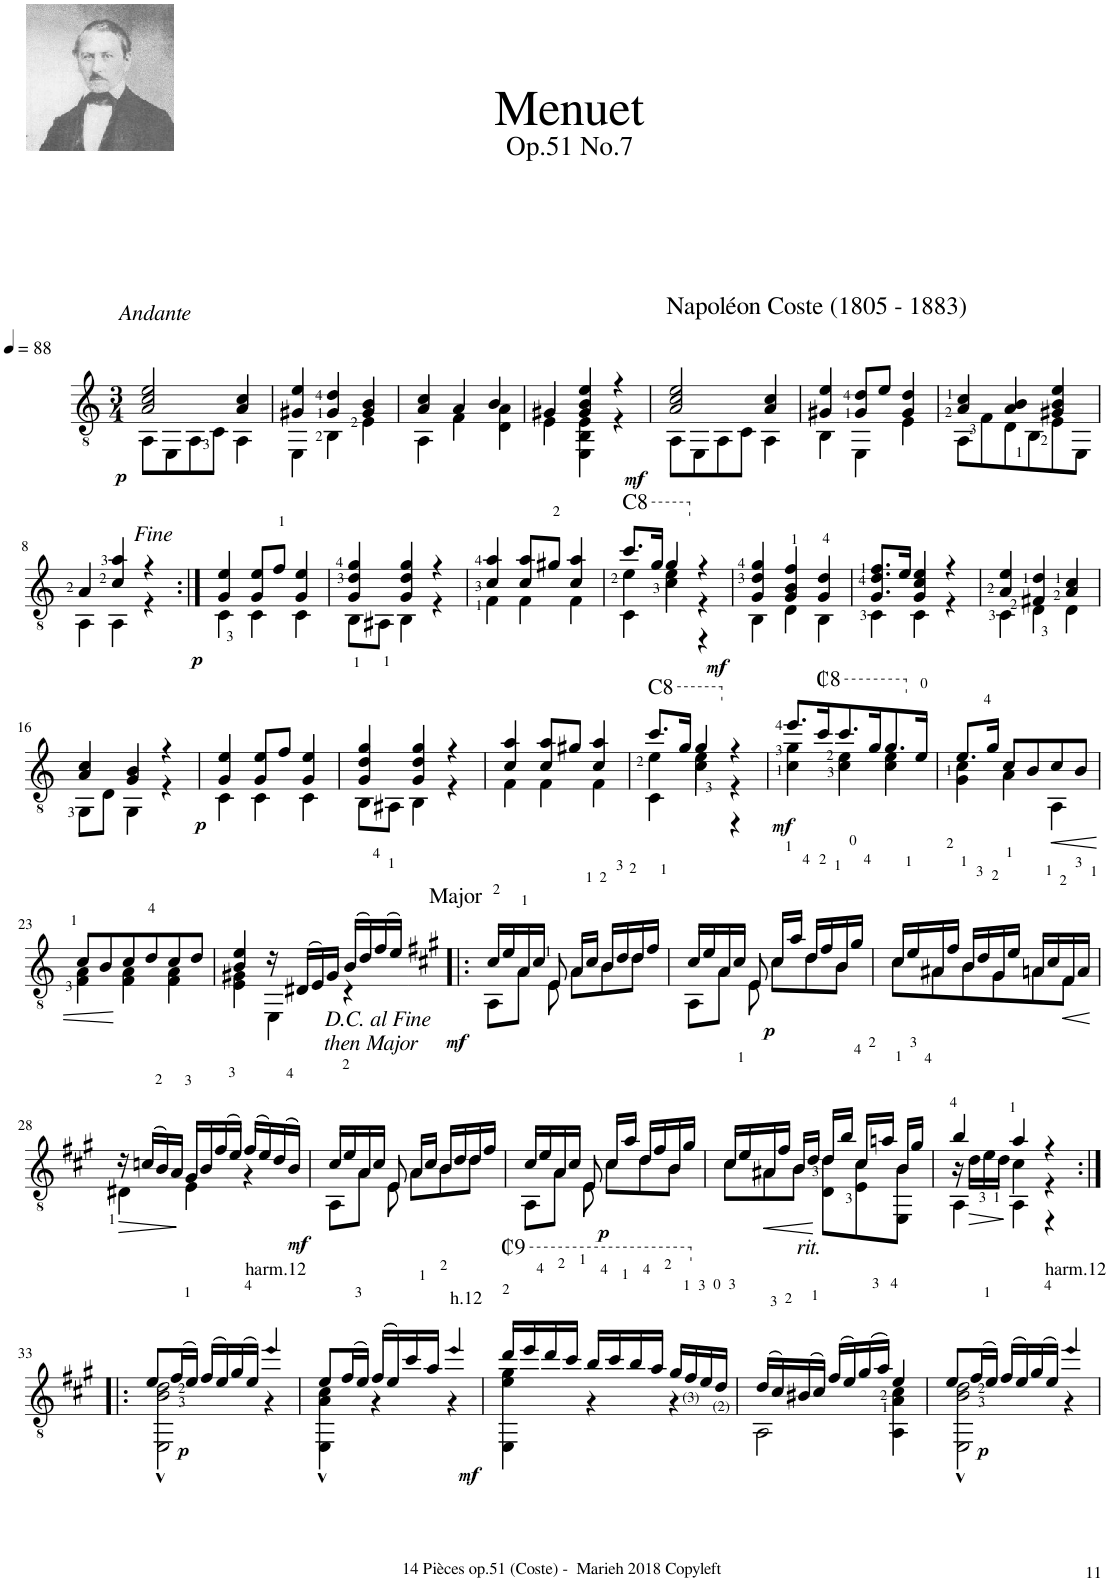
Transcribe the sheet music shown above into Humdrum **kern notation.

**kern	**dynam
*part1	*part1
*staff1	*staff1
*I"Guitare classique	*
!!LO:PB:g=z
*clefGv2	*
*k[]	*
*M3/4	*
*MM88	*
=1	=1
*^	*
!LO:TX:a:i:t=Andante	!	!
2A/ 2c/ 2e/	8AA\L	.
.	8EE\	.
.	8AA\	.
.	8C\J	.
4A/ 4c/	4AA\	.
=2	=2	=2
4G#X/ 4e/	4EE\	.
4G#/ 4d/	4BB\	.
4G#/ 4B/	4E\	.
=3	=3	=3
4A/ 4c/	4AA\	.
4A/	4F\	.
4B/	4D\ 4A\	.
=4	=4	=4
4G#X/	4E\	.
4G#/ 4B/ 4e/	4EE\ 4BB\ 4E\	.
4r	4r	.
=5	=5	=5
2A/ 2c/ 2e/	8AA\L	.
.	8EE\	.
.	8AA\	.
.	8C\J	.
4A/ 4c/	4AA\	.
=6	=6	=6
4G#X/ 4e/	4BB\	.
8G#/ 8d/L	4EE\	.
8e/J	.	.
4G#/ 4d/	4E\	.
=7	=7	=7
4A/ 4c/	8AA\L	.
.	8F\	.
4A/ 4B/	8D\	.
.	8BB\	.
4G#X/ 4B/ 4e/	8E\	.
.	8EE\J	.
!!LO:LB:g=z	!!
=8	=8	=8
4A/	4AA\	.
4c/ 4a/	4AA\	.
4r	4r	.
=9:|!	=9:|!	=9:|!
4G/ 4e/	4C\	.
8G/ 8e/L	4C\	.
8f/J	.	.
4G/ 4e/	4C\	.
=10	=10	=10
4G/ 4d/ 4g/	8BB<\L	.
.	8AA#X<\J	.
4G/ 4d/ 4g/	4BB\	.
4r	4r	.
=11	=11	=11
4c/ 4a/	4F\	.
8c/ 8a/L	4F\	.
8g#X/J	.	.
4c/ 4a/	4F\	.
=12	=12	=12
*	*^	*
!LO:TX:a:t=C8	!	!	!
8.cc/L	4e\	4C\	.
16g/Jk	.	.	.
4g/	4e\	4c\	.
4r	4r	4r	.
=13	=13	=13	=13
*	*v	*v	*
4G/ 4d/ 4g/	4BB\	.
4G/ 4B/ 4f/	4D\	.
4G/ 4d/	4BB\	.
=14	=14	=14
8.G/ 8.d/ 8.f/L	4C\	.
16e/Jk	.	.
4G/ 4c/ 4e/	4C\	.
4r	4r	.
=15	=15	=15
4A/ 4e/	4C\	.
4F#X/ 4d/	4D\	.
4A/ 4c/	4D\	.
!!LO:LB:g=z	!!
=16	=16	=16
4A/ 4c/	8GG\L	.
.	8D\J	.
4G/ 4B/	4GG\	.
4r	4r	.
=17	=17	=17
4G/ 4e/	4C\	.
8G/ 8e/L	4C\	.
8f/J	.	.
4G/ 4e/	4C\	.
=18	=18	=18
4G/ 4d/ 4g/	8BB\L	.
.	8AA#X\J	.
4G/ 4d/ 4g/	4BB\	.
4r	4r	.
=19	=19	=19
4c/ 4a/	4F\	.
8c/ 8a/L	4F\	.
8g#X/J	.	.
4c/ 4a/	4F\	.
=20	=20	=20
*	*^	*
!LO:TX:a:t=C8	!	!	!
8.cc/L	4e\	4C\	.
16g/Jk	.	.	.
4g/	4e\	4c<\	.
4r	4r	4r	.
=21	=21	=21	=21
*	*v	*v	*
8.ee/L	4c\ 4g\	.
!LO:TX:a:t=₵8	!	!
16cc/K	.	.
8.cc/	4c\ 4e\	.
16g/K	.	.
8.g/	4c\ 4e\	.
16e/Jk	.	.
=22	=22	=22
8.e/L	4G\ 4c\	.
16g/Jk	.	.
8c/L	4A\	.
8B/	.	.
!	!	!LO:HP:b
8c/	4AA\	<
8B/J	.	.
!!LO:LB:g=z	!!
=23	=23	=23
8c/L	4F\ 4A\	.
8B/	.	.
8c/	4F\ 4A\	.
8d/	.	.
8c/	4F\ 4A\	.
8d/J	.	.
=24	=24	=24
4B/ 4e/	4E\ 4G#X\	.
16r	4EE\	.
(16D#X/LL	.	.
16E/)	.	.
16G#/JJ	.	.
!LO:TX:b:t=then Major	!	!
(16B/LL	4r	.
16d/)	.	.
(16f/	.	.
16e/JJ)	.	.
=25!|:	=25!|:	=25!|:
*k[f#c#g#]	*	*
!LO:TX:a:t=Major	!	!
16c#/LL	8AA\L	.
16e/	.	.
16A/	8A\J	.
16c#/JJ	.	.
8E/	8E\	.
16A/LL	8A\L	.
16c#/JJ	.	.
16B/LL	8B\	.
16d/	.	.
16d/	8d\J	.
16f#/JJ	.	.
=26	=26	=26
16c#/LL	8AA\L	.
16e/	.	.
16A/	8A\J	.
16c#/JJ	.	.
8E/	8E\	.
16c#/LL	8c#\L	.
16a/JJ	.	.
16d/LL	8d\	.
16f#/	.	.
16B/	8B\J	.
16g#/JJ	.	.
=27	=27	=27
16c#/LL	8c#\L	.
16e/	.	.
16A#X/	8A#\	.
16f#/JJ	.	.
16B/LL	8B\	.
16d/	.	.
16G#/	8G#\	.
16e/JJ	.	.
16An/LL	8A\	.
16c#/	.	.
!	!	!LO:HP:b
16F#/	8F#\J	<
16A/JJ	.	.
*v	*v	*
.	[
!!LO:LB:g=z
=28	=28
!	!LO:HP:b
*^	*
16r	4D#X\	>
(16cn/LL	.	.
16B/)	.	.
16A/JJ	.	.
16G#/LL	4E\	[
16B/	.	.
(16f#/	.	.
16e/JJ)	.	.
(16f#/LL	4r	.
16e/)	.	.
(16d/	.	.
16B/JJ)	.	.
=29	=29	=29
16c#/LL	8AA\L	.
16e/	.	.
16A/	8A\J	.
16c#/JJ	.	.
8E/	8E\	.
16A/LL	8A\L	.
16c#/JJ	.	.
16B/LL	8B\	.
16d/	.	.
16d/	8d\J	.
16f#/JJ	.	.
=30	=30	=30
16c#/LL	8AA\L	.
16e/	.	.
16A/	8A\J	.
16c#/JJ	.	.
8E/	8E\	.
16c#/LL	8c#\L	.
16a/JJ	.	.
16d/LL	8d\	.
16f#/	.	.
16B/	8B\J	.
16g#/JJ	.	.
=31	=31	=31
16c#/LL	8c#\L	.
16e/	.	.
!	!	!LO:HP:b
16A#X/	8A#\	<
16f#/JJ	.	.
16B/LL	8B\J	.
16d/JJ	.	.
!LO:TX:b:i:t=rit.	!	!
16d/LL	8D\ 8d\L	]
16b/JJ	.	.
16c#/LL	8E\ 8c#\	.
16an/JJ	.	.
16B/LL	8EE\ 8B\J	.
16g#/JJ	.	.
=32	=32	=32
*	*^	*
4b/	16r	4AA\	.
.	16d\LL	.	.
.	16e\	.	.
.	16d\JJ	.	.
4a/	4c#\	4AA\	[
4r	4r	4r	.
*	*v	*v	*
!!LO:LB:g=z
=33:|!|:	=33:|!|:	=33:|!|:
8e/L	2EE\^^ 2B\^^ 2d\^^	.
(16f#/L	.	.
16e/JJ)	.	.
(16f#/LL	.	.
16e/)	.	.
(16g#/	.	.
16e/JJ)	.	.
!LO:TX:a:t=harm.12	!	!
4ee/	4r	.
=34	=34	=34
8e/L	4EE\^^ 4A\^^ 4c#\^^	.
(16f#/L	.	.
16e/JJ)	.	.
(16f#/LL	4r	.
16e/)	.	.
16cc#/	.	.
16a/JJ	.	.
!LO:TX:a:t=h.12	!	!
4ee/	4r	.
=35	=35	=35
!LO:TX:a:t=₵9	!	!
16dd/LL	4EE\ 4e\ 4g#\	.
16ee/	.	.
16dd/	.	.
16cc#/JJ	.	.
16b/LL	4r	.
16cc#/	.	.
16b/	.	.
16a/JJ	.	.
16g#/LL	4r	.
16f#/	.	.
16e/	.	.
16d/JJ	.	.
=36	=36	=36
(16d/LL	2AA\	.
16c#/)	.	.
(16B#X/	.	.
16c#/JJ)	.	.
(16f#/LL	.	.
16e/)	.	.
(16g#/	.	.
16a/JJ)	.	.
4e/	4AA\ 4A\ 4c#\	.
=37	=37	=37
8e/L	2EE\^^ 2B\^^ 2d\^^	.
(16f#/L	.	.
16e/JJ)	.	.
(16f#/LL	.	.
16e/)	.	.
(16g#/	.	.
16e/JJ)	.	.
!LO:TX:a:t=harm.12	!	!
4ee/	4r	.
*v	*v	*
=	=
*-	*-
